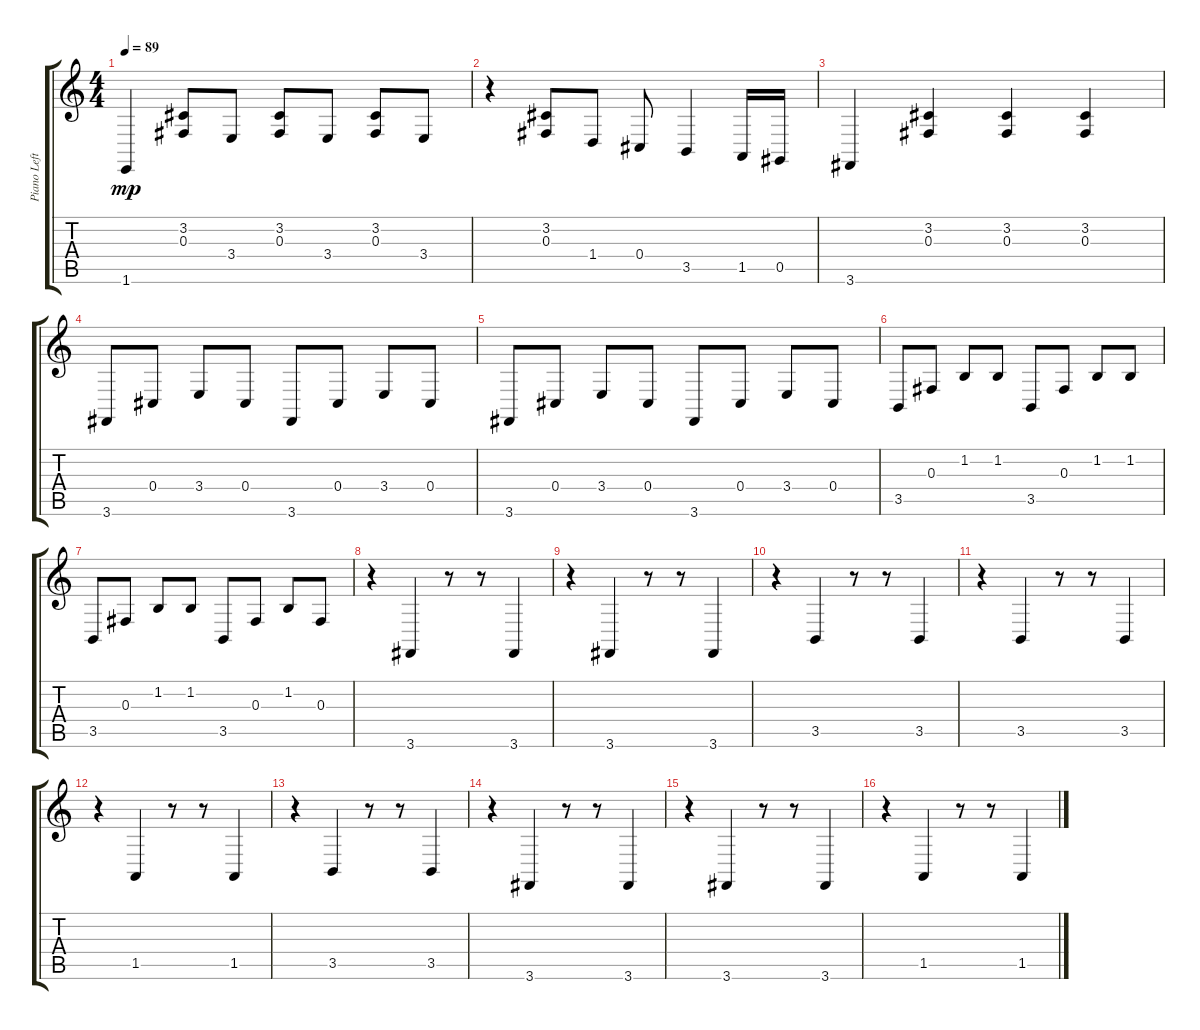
\track ("Piano Leftt Hand (Dizzy)" "Piano Left") {instrument brightacousticpiano}
\staff {score tabs}
\tuning (Eb4 Bb3 Gb3 Db3 Ab2 Eb2) {hide}
\ts (4 4)
\tempo 89
\clef g2
\ks c
1.6.4{dy mp} (3.2 0.3).8 3.4.8 (3.2 0.3).8 3.4.8 (3.2 0.3).8 3.4.8 |
r.4 (3.2 0.3).8 1.4.8 0.4.8 3.5.4 1.5.16 0.5.16 |
3.6.4 (3.2 0.3).4 (3.2 0.3).4 (3.2 0.3).4 |
3.6.8 0.4.8 3.4.8 0.4.8 3.6.8 0.4.8 3.4.8 0.4.8 |
3.6.8 0.4.8 3.4.8 0.4.8 3.6.8 0.4.8 3.4.8 0.4.8 |
3.5.8 0.3.8 1.2.8 1.2.8 3.5.8 0.3.8 1.2.8 1.2.8 |
3.5.8 0.3.8 1.2.8 1.2.8 3.5.8 0.3.8 1.2.8 0.3.8 |
r.4 3.6.4 r.8 r.8 3.6.4 |
r.4 3.6.4 r.8 r.8 3.6.4 |
r.4 3.5.4 r.8 r.8 3.5.4 |
r.4 3.5.4 r.8 r.8 3.5.4 |
r.4 1.5.4 r.8 r.8 1.5.4 |
r.4 3.5.4 r.8 r.8 3.5.4 |
r.4 3.6.4 r.8 r.8 3.6.4 |
r.4 3.6.4 r.8 r.8 3.6.4 |
r.4 1.5.4 r.8 r.8 1.5.4
